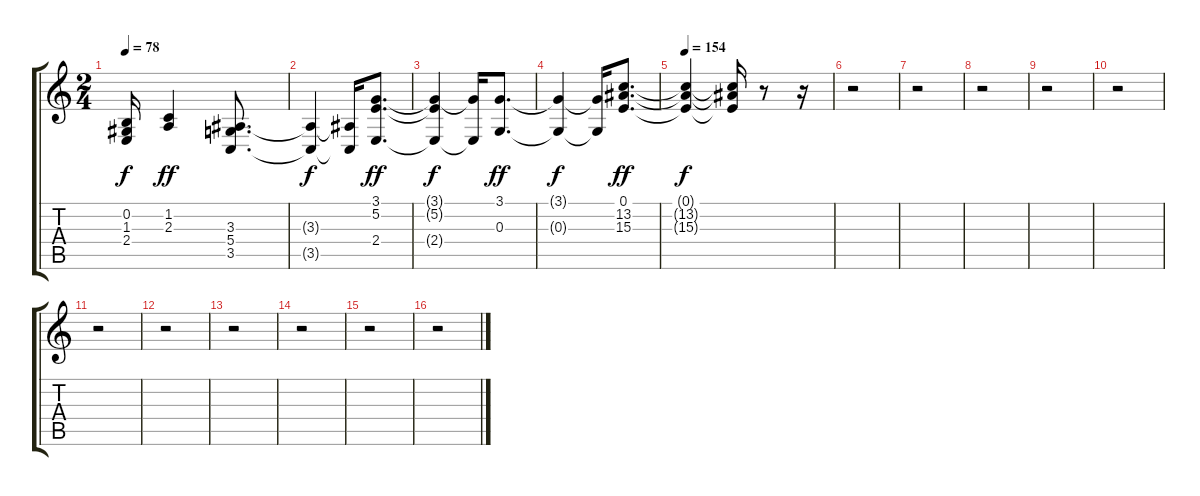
\track "" {instrument choiraahs}
\staff {score tabs}
\tuning (E4 B3 G3 D3 A2 E2) {hide}
\ts (2 4)
\tempo 78
\clef g2
\ks c
(0.2{t} 1.3{t} 2.4{t}).16{dy f} (1.2 2.3).4{dy ff} (3.3 5.4 3.5).8{d} |
(3.3{t} 3.5{t}).4{dy f} (3.3{t} 3.5{t}).16 (3.1 5.2 2.4).8{d dy ff} |
(3.1{t} 5.2{t} 2.4{t}).4{dy f} (3.1{t} 2.4{t}).16 (3.1 0.3).8{d dy ff} |
(3.1{t} 0.3{t}).4{dy f} (3.1{t} 0.3{t}).16 (0.1 13.2 15.3).8{d dy ff} |
\tempo 154
(0.1{t} 13.2{t} 15.3{t}).4{dy f} (0.1{t} 13.2{t} 15.3{t}).16 r.8 r.16 |
r.2 |
r.2 |
r.2 |
r.2 |
r.2 |
r.2 |
r.2 |
r.2 |
r.2 |
r.2 |
r.2
